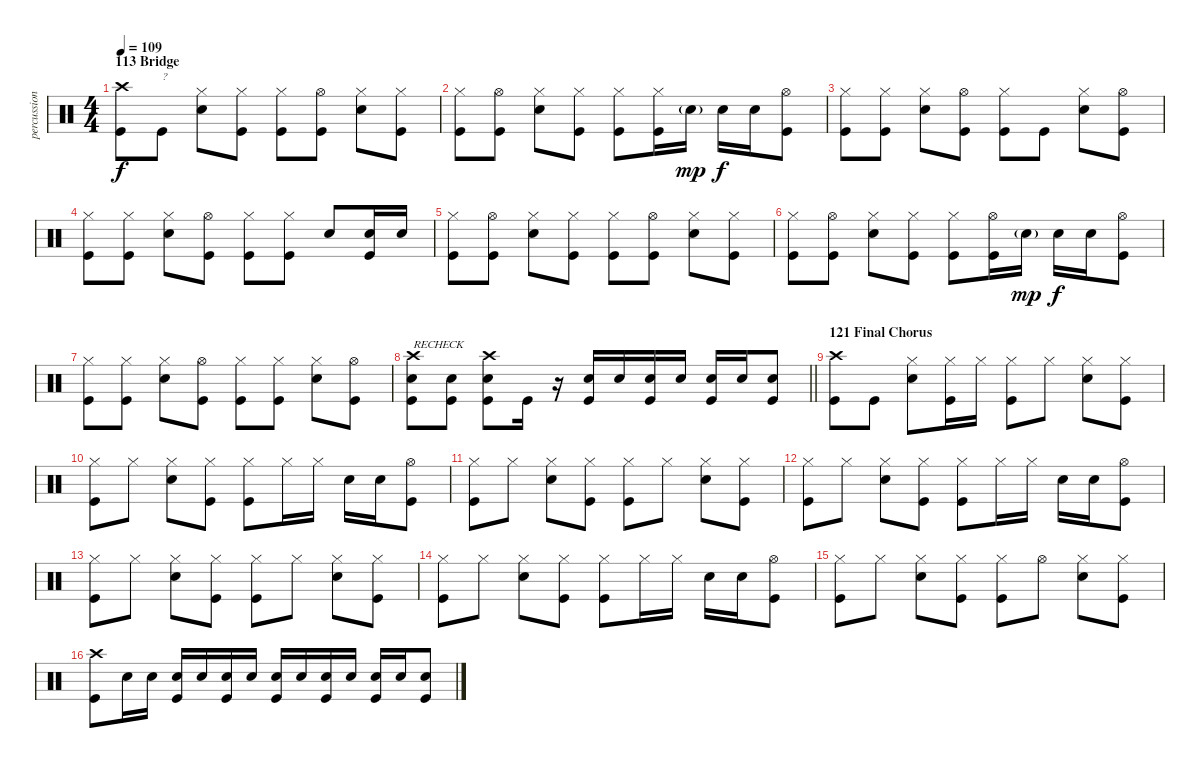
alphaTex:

\track ("percussion" "percussion") {instrument percussion}
\staff {score}
\articulation defaults
\ts (4 4)
\section ("" "113 Bridge")
\tempo 109
\clef neutral
\ks c
("Crash high (hit)" "Kick (hit)").8{dy f} "Kick (hit)".8{txt "?"} ("Electric Snare (hit)" "Hi-Hat (closed)").8 ("Hi-Hat (closed)" "Kick (hit)").8 ("Hi-Hat (closed)" "Kick (hit)").8 ("Hi-Hat (open)" "Kick (hit)").8 ("Electric Snare (hit)" "Hi-Hat (closed)").8 ("Hi-Hat (closed)" "Kick (hit)").8 |
("Hi-Hat (closed)" "Kick (hit)").8 ("Hi-Hat (open)" "Kick (hit)").8 ("Electric Snare (hit)" "Hi-Hat (closed)").8 ("Hi-Hat (closed)" "Kick (hit)").8 ("Hi-Hat (closed)" "Kick (hit)").8 ("Hi-Hat (closed)" "Kick (hit)").16 "Electric Snare (hit)"{g}.16{dy mp} "Electric Snare (hit)".16{dy f} "Electric Snare (hit)".16 ("Hi-Hat (open)" "Kick (hit)").8 |
("Hi-Hat (closed)" "Kick (hit)").8 ("Hi-Hat (closed)" "Kick (hit)").8 ("Electric Snare (hit)" "Hi-Hat (closed)").8 ("Hi-Hat (open)" "Kick (hit)").8 ("Hi-Hat (closed)" "Kick (hit)").8 "Kick (hit)".8 ("Electric Snare (hit)" "Hi-Hat (closed)").8 ("Hi-Hat (open)" "Kick (hit)").8 |
("Hi-Hat (closed)" "Kick (hit)").8 ("Hi-Hat (closed)" "Kick (hit)").8 ("Electric Snare (hit)" "Hi-Hat (closed)").8 ("Hi-Hat (open)" "Kick (hit)").8 ("Hi-Hat (closed)" "Kick (hit)").8 ("Hi-Hat (closed)" "Kick (hit)").8 "Electric Snare (hit)".8 ("Electric Snare (hit)" "Kick (hit)").16 "Electric Snare (hit)".16 |
("Hi-Hat (closed)" "Kick (hit)").8 ("Hi-Hat (open)" "Kick (hit)").8 ("Electric Snare (hit)" "Hi-Hat (closed)").8 ("Hi-Hat (closed)" "Kick (hit)").8 ("Hi-Hat (closed)" "Kick (hit)").8 ("Hi-Hat (open)" "Kick (hit)").8 ("Electric Snare (hit)" "Hi-Hat (closed)").8 ("Hi-Hat (closed)" "Kick (hit)").8 |
("Hi-Hat (closed)" "Kick (hit)").8 ("Hi-Hat (open)" "Kick (hit)").8 ("Electric Snare (hit)" "Hi-Hat (closed)").8 ("Hi-Hat (closed)" "Kick (hit)").8 ("Hi-Hat (closed)" "Kick (hit)").8 ("Hi-Hat (open)" "Kick (hit)").16 "Electric Snare (hit)"{g}.16{dy mp} "Electric Snare (hit)".16{dy f} "Electric Snare (hit)".16 ("Hi-Hat (open)" "Kick (hit)").8 |
("Hi-Hat (closed)" "Kick (hit)").8 ("Hi-Hat (closed)" "Kick (hit)").8 ("Electric Snare (hit)" "Hi-Hat (closed)").8 ("Hi-Hat (open)" "Kick (hit)").8 ("Hi-Hat (closed)" "Kick (hit)").8 ("Hi-Hat (closed)" "Kick (hit)").8 ("Electric Snare (hit)" "Hi-Hat (closed)").8 ("Hi-Hat (open)" "Kick (hit)").8 |
\barLineRight lightlight
("Crash high (hit)" "Electric Snare (hit)" "Kick (hit)").8{txt "RECHECK"} ("Electric Snare (hit)" "Kick (hit)").8 ("Crash high (hit)" "Electric Snare (hit)" "Kick (hit)").8 "Kick (hit)".16 r.16 ("Electric Snare (hit)" "Kick (hit)").16 "Electric Snare (hit)".16 ("Electric Snare (hit)" "Kick (hit)").16 "Electric Snare (hit)".16 ("Electric Snare (hit)" "Kick (hit)").16 "Electric Snare (hit)".16 ("Electric Snare (hit)" "Kick (hit)").8 |
\section ("" "121 Final Chorus")
("Crash high (hit)" "Kick (hit)").8 "Kick (hit)".8 ("Electric Snare (hit)" "Hi-Hat (closed)").8 ("Hi-Hat (closed)" "Kick (hit)").16 "Hi-Hat (closed)".16 ("Hi-Hat (closed)" "Kick (hit)").8 "Hi-Hat (closed)".8 ("Electric Snare (hit)" "Hi-Hat (closed)").8 ("Hi-Hat (closed)" "Kick (hit)").8 |
("Hi-Hat (closed)" "Kick (hit)").8 "Hi-Hat (closed)".8 ("Electric Snare (hit)" "Hi-Hat (closed)").8 ("Hi-Hat (closed)" "Kick (hit)").8 ("Hi-Hat (closed)" "Kick (hit)").8 "Hi-Hat (closed)".16 "Hi-Hat (closed)".16 "Electric Snare (hit)".16 "Electric Snare (hit)".16 ("Hi-Hat (open)" "Kick (hit)").8 |
("Hi-Hat (closed)" "Kick (hit)").8 "Hi-Hat (closed)".8 ("Electric Snare (hit)" "Hi-Hat (closed)").8 ("Hi-Hat (closed)" "Kick (hit)").8 ("Hi-Hat (closed)" "Kick (hit)").8 "Hi-Hat (closed)".8 ("Electric Snare (hit)" "Hi-Hat (closed)").8 ("Hi-Hat (closed)" "Kick (hit)").8 |
("Hi-Hat (closed)" "Kick (hit)").8 "Hi-Hat (closed)".8 ("Electric Snare (hit)" "Hi-Hat (closed)").8 ("Hi-Hat (closed)" "Kick (hit)").8 ("Hi-Hat (closed)" "Kick (hit)").8 "Hi-Hat (closed)".16 "Hi-Hat (closed)".16 "Electric Snare (hit)".16 "Electric Snare (hit)".16 ("Hi-Hat (open)" "Kick (hit)").8 |
("Hi-Hat (closed)" "Kick (hit)").8 "Hi-Hat (closed)".8 ("Electric Snare (hit)" "Hi-Hat (closed)").8 ("Hi-Hat (closed)" "Kick (hit)").8 ("Hi-Hat (closed)" "Kick (hit)").8 "Hi-Hat (closed)".8 ("Electric Snare (hit)" "Hi-Hat (closed)").8 ("Hi-Hat (closed)" "Kick (hit)").8 |
("Hi-Hat (closed)" "Kick (hit)").8 "Hi-Hat (closed)".8 ("Electric Snare (hit)" "Hi-Hat (closed)").8 ("Hi-Hat (closed)" "Kick (hit)").8 ("Hi-Hat (closed)" "Kick (hit)").8 "Hi-Hat (closed)".16 "Hi-Hat (closed)".16 "Electric Snare (hit)".16 "Electric Snare (hit)".16 ("Hi-Hat (open)" "Kick (hit)").8 |
("Hi-Hat (closed)" "Kick (hit)").8 "Hi-Hat (closed)".8 ("Electric Snare (hit)" "Hi-Hat (closed)").8 ("Hi-Hat (closed)" "Kick (hit)").8 ("Hi-Hat (closed)" "Kick (hit)").8 "Hi-Hat (open)".8 ("Electric Snare (hit)" "Hi-Hat (closed)").8 ("Hi-Hat (closed)" "Kick (hit)").8 |
("Crash high (hit)" "Kick (hit)").8 "Electric Snare (hit)".16 "Electric Snare (hit)".16 ("Electric Snare (hit)" "Kick (hit)").16 "Electric Snare (hit)".16 ("Electric Snare (hit)" "Kick (hit)").16 "Electric Snare (hit)".16 ("Electric Snare (hit)" "Kick (hit)").16 "Electric Snare (hit)".16 ("Electric Snare (hit)" "Kick (hit)").16 "Electric Snare (hit)".16 ("Electric Snare (hit)" "Kick (hit)").16 "Electric Snare (hit)".16 ("Electric Snare (hit)" "Kick (hit)").8
